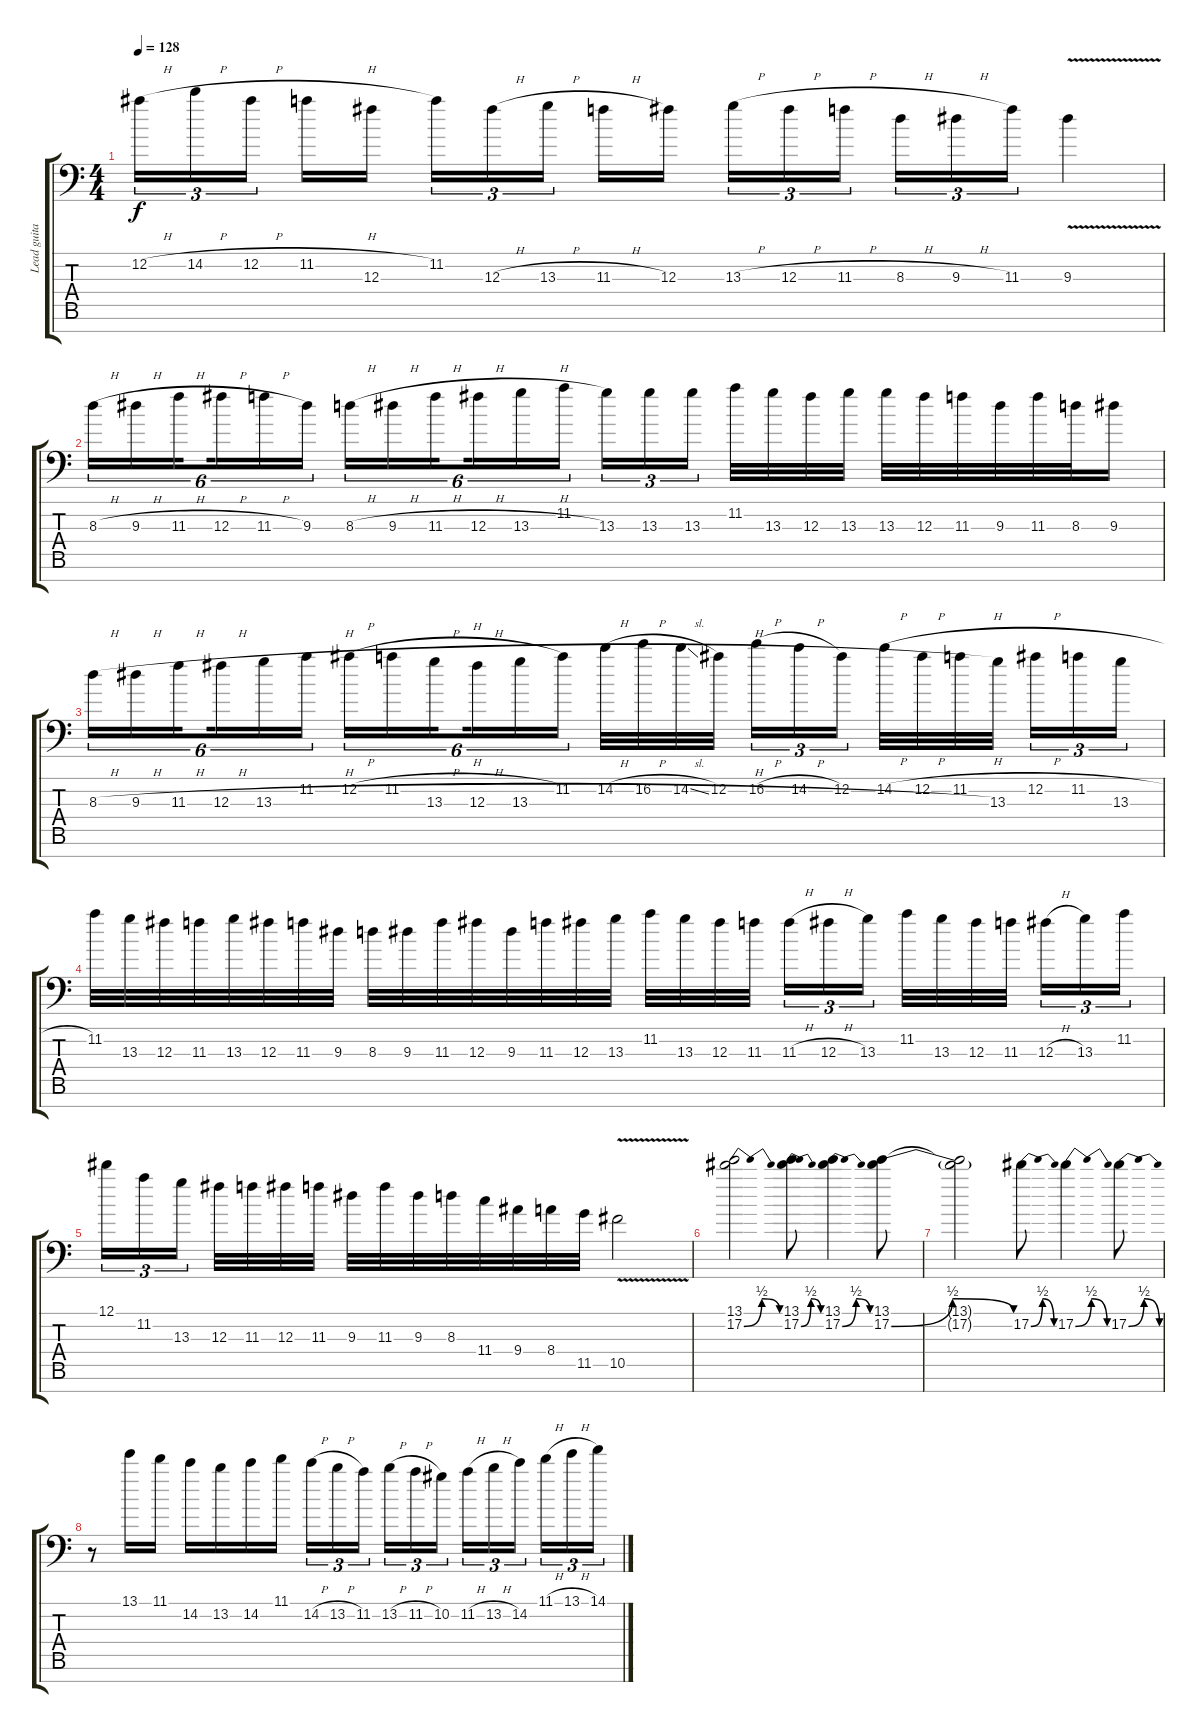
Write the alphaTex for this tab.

\track ("Lead guitar 1" "Lead guita") {instrument overdrivenguitar}
\staff {score tabs}
\tuning (Eb4 Bb3 Gb3 Db3 Ab2 Eb2 Bb1) {hide}
\ts (4 4)
\tempo 128
\clef f4
\ks c
12.2{h}.16{tu (3 2) dy f} 14.2{h}.16{tu (3 2)} 12.2{h}.16{tu (3 2) beam splitsecondary} 11.2{h}.16 12.3.16 11.2.16{tu (3 2)} 12.3{h}.16{tu (3 2)} 13.3{h}.16{tu (3 2) beam splitsecondary} 11.3{h}.16 12.3.16 13.3{h}.16{tu (3 2)} 12.3{h}.16{tu (3 2)} 11.3{h}.16{tu (3 2) beam splitsecondary} 8.3{h}.16{tu (3 2)} 9.3{h}.16{tu (3 2)} 11.3.16{tu (3 2)} 9.3{v}.4 |
8.3{h}.16{tu (6 4)} 9.3{h}.16{tu (6 4)} 11.3{h}.16{tu (6 4) beam splitsecondary} 12.3{h}.16{tu (6 4)} 11.3{h}.16{tu (6 4)} 9.3.16{tu (6 4)} 8.3{h}.16{tu (6 4)} 9.3{h}.16{tu (6 4)} 11.3{h}.16{tu (6 4) beam splitsecondary} 12.3{h}.16{tu (6 4)} 13.3{h}.16{tu (6 4)} 11.2.16{tu (6 4)} 13.3.16{tu (3 2)} 13.3.16{tu (3 2)} 13.3.16{tu (3 2) beam splitsecondary} 11.2.32 13.3.32 12.3.32 13.3.32 13.3.32 12.3.32 11.3.32 9.3.32 11.3.32 8.3.32 9.3.16 |
8.3{h}.16{tu (6 4)} 9.3{h}.16{tu (6 4)} 11.3{h}.16{tu (6 4) beam splitsecondary} 12.3{h}.16{tu (6 4)} 13.3{h}.16{tu (6 4)} 11.2.16{tu (6 4)} 12.2{h}.16{tu (6 4)} 11.2{h}.16{tu (6 4)} 13.3{h}.16{tu (6 4) beam splitsecondary} 12.3{h}.16{tu (6 4)} 13.3{h}.16{tu (6 4)} 11.2.16{tu (6 4)} 14.2{h}.32 16.2{h}.32 14.2{sl}.32 12.2.32{beam splitsecondary} 16.2{h}.16{tu (3 2)} 14.2{h}.16{tu (3 2)} 12.2.16{tu (3 2)} 14.2{h}.32 12.2{h}.32 11.2{h}.32 13.3.32{beam splitsecondary} 12.2{h}.16{tu (3 2)} 11.2{h}.16{tu (3 2)} 13.3.16{tu (3 2)} |
11.2.32 13.3.32 12.3.32 11.3.32 13.3.32 12.3.32 11.3.32 9.3.32 8.3.32 9.3.32 11.3.32 12.3.32 9.3.32 11.3.32 12.3.32 13.3.32 11.2.32 13.3.32 12.3.32 11.3.32{beam splitsecondary} 11.3{h}.16{tu (3 2)} 12.3{h}.16{tu (3 2)} 13.3.16{tu (3 2)} 11.2.32 13.3.32 12.3.32 11.3.32{beam splitsecondary} 12.3{h}.16{tu (3 2)} 13.3.16{tu (3 2)} 11.2.16{tu (3 2)} |
12.1.16{tu (3 2)} 11.2.16{tu (3 2)} 13.3.16{tu (3 2) beam splitsecondary} 12.3.32 11.3.32 12.3.32 11.3.32 9.3.32 11.3.32 9.3.32 8.3.32 11.4.32 9.4.32 8.4.32 11.5.32 10.5{v}.2 |
(13.1 17.2{be (bendrelease 0 0 15 2 45 2 60 0)}).2 (13.1 17.2{be (bendrelease 0 0 15 2 45 2 60 0)}).8 (13.1 17.2{be (bendrelease 0 0 15 2 45 2 60 0)}).4 (13.1 17.2{be (bendrelease 0 0 15 2 45 2 60 0)}).8 |
(13.1{t} 17.2{t}).2 17.2{be (bendrelease 0 0 15 2 45 2 60 0)}.8 17.2{be (bendrelease 0 0 15 2 45 2 60 0)}.4 17.2{be (bendrelease 0 0 15 2 45 2 60 0)}.8 |
r.8 13.1.16 11.1.16 14.2.16 13.2.16 14.2.16 11.1.16 14.2{h}.16{tu (3 2)} 13.2{h}.16{tu (3 2)} 11.2.16{tu (3 2) beam splitsecondary} 13.2{h}.16{tu (3 2)} 11.2{h}.16{tu (3 2)} 10.2.16{tu (3 2)} 11.2{h}.16{tu (3 2)} 13.2{h}.16{tu (3 2)} 14.2.16{tu (3 2) beam splitsecondary} 11.1{h}.16{tu (3 2)} 13.1{h}.16{tu (3 2)} 14.1.16{tu (3 2)}
